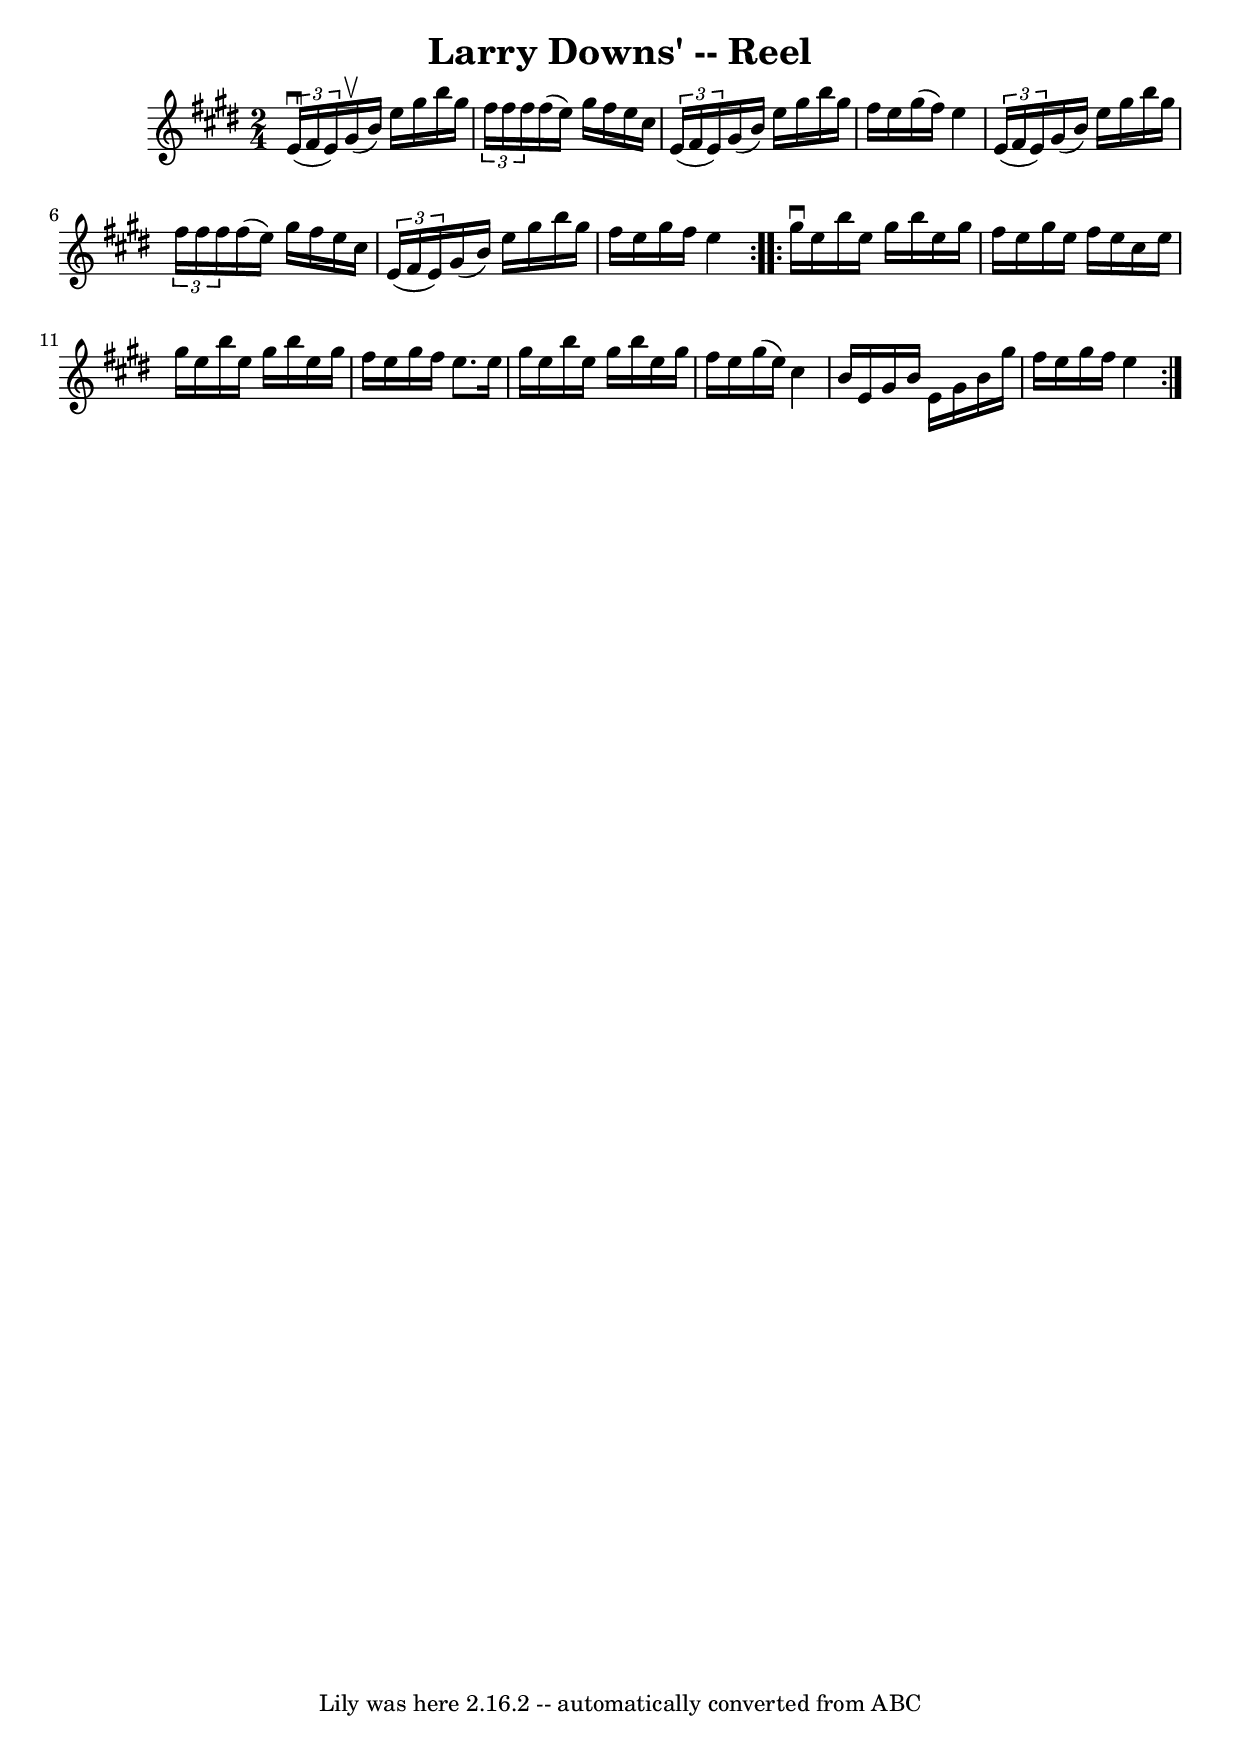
\version "2.16.2"
\include "Mammoth.ily"
\header {
  %% book = "Ryan's Mammoth Collection"
  crossRefNumber = "1"
  footnotes = "\\\\279"
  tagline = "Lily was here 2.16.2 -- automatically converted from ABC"
  title = "Larry Downs' -- Reel"

}
voicedefault =  {



  \repeat volta 2 {

    \time 2/4 
    \key e \major
    \times 2/3 { e'16^\downbow(fis'16 e'16) 
	       }      gis'16^\upbow(b'16) e''16 gis''16 b''16 gis''16     |
    
    \times 2/3 { fis''16 fis''16 fis''16  
	       } fis''16 (e''16)        gis''16 fis''16 e''16 cis''16     |
    \times 2/3 { e'16 (
		 fis'16 e'16) 
	       } gis'16 (b'16) e''16 gis''16 b''16         gis''16     |
    fis''16 e''16 gis''16 (fis''16) e''4     |
    \times 2/3 { e'16 (fis'16 e'16) 
	       } gis'16 (b'16)      e''16 gis''16 b''16 gis''16     |
    \times 2/3 { fis''16    
		 fis''16 fis''16  
	       } fis''16 (e''16) gis''16 fis''16 e''16         cis''16     |
    \times 2/3 { e'16 (fis'16 e'16) 
	       } gis'16 (     b'16) e''16 gis''16 b''16 gis''16     |
    fis''16 e''16  
    gis''16 fis''16 e''4    
  }     
  \repeat volta 2 {
    gis''16^\downbow        e''16 b''16 e''16 gis''16 b''16 e''16 gis''16     |
         fis''16 e''16 gis''16 e''16 fis''16 e''16 cis''16 e''16      |
    gis''16 e''16 b''16 e''16 gis''16 b''16 e''16         gis''16     |
    fis''16 e''16 gis''16 fis''16 e''8. e''16   |
    gis''16 e''16 b''16 e''16 gis''16 b''16 e''16       gis''16     |
    fis''16 e''16 gis''16 (e''16) cis''4     |
    b'16 e'16 gis'16 b'16 e'16 gis'16 b'16 gis''16   |
    fis''16 e''16 gis''16 fis''16 e''4    
  }   

}

\score{
  <<

    \context Staff="default"
    {
      \voicedefault 
      
    }

  >>
  \layout {
    
  }
  \midi {
  }

}
